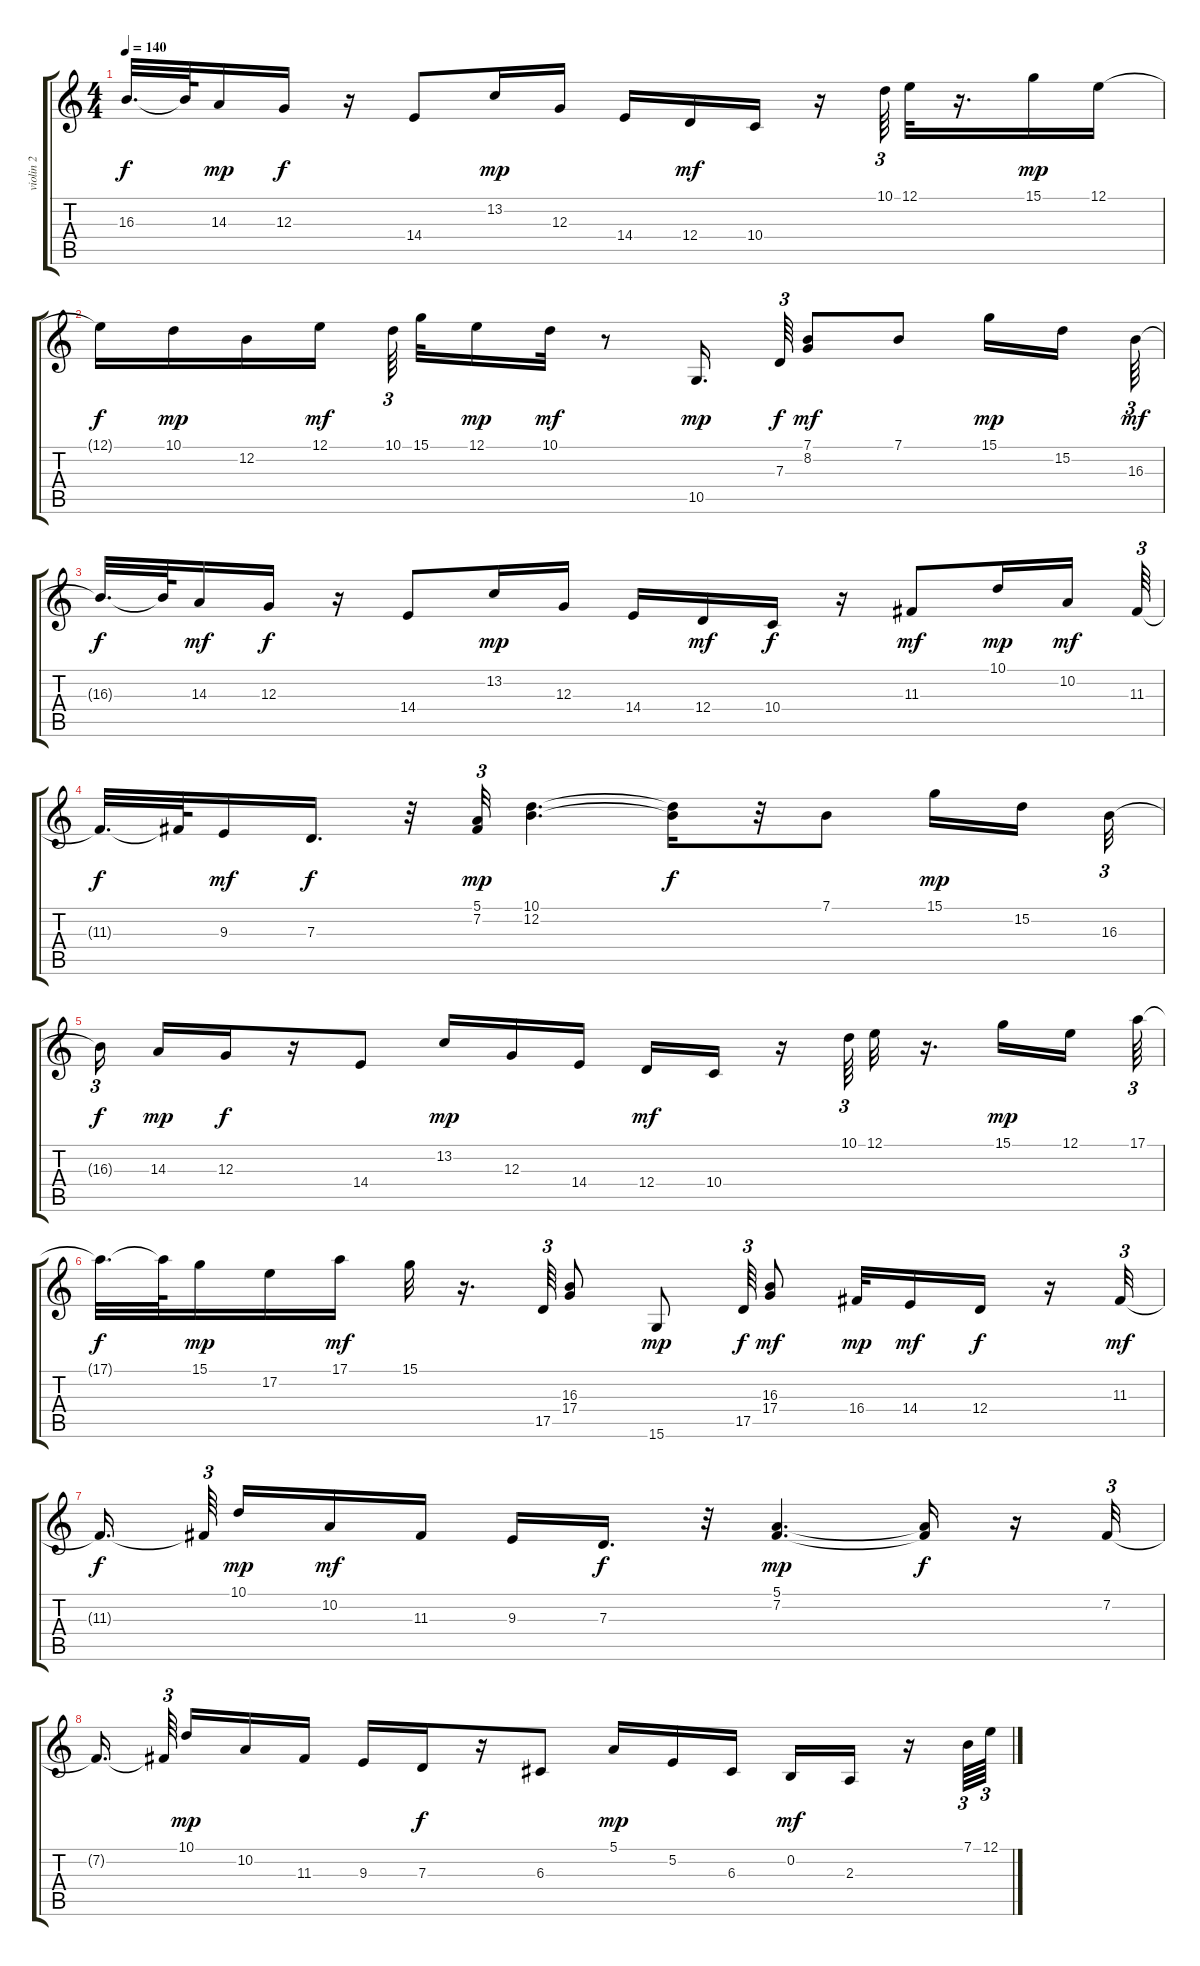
\track ("violin 2" "violin 2") {instrument violin}
\staff {score tabs}
\tuning (E4 B3 G3 D3 A2 E2) {hide}
\ts (4 4)
\tempo 140
\clef g2
\ks c
16.3{t}.32{d dy f} 16.3{t}.64 14.3.16{dy mp} 12.3.16{dy f} r.16 14.4.8 13.2.16{dy mp} 12.3.16 14.4.16 12.4.16{dy mf} 10.4.16 r.16 10.1.64{tu (3 2)} 12.1.32 r.16{d} 15.1.16{dy mp} 12.1.16 |
12.1{t}.16{dy f} 10.1.16{dy mp} 12.2.16 12.1.16{dy mf} 10.1.64{tu (3 2) beam splitsecondary} 15.1.32 12.1.16{dy mp} 10.1.32{dy mf} r.8 10.5.16{d dy mp instrument acousticguitarsteel beam splitsecondary} 7.3.64{tu (3 2) dy f} (7.1 8.2).8{dy mf} 7.1.8{instrument violin} 15.1.16{dy mp} 15.2.16{beam splitsecondary} 16.3.64{tu (3 2) dy mf} |
16.3{t}.32{d dy f} 16.3{t}.64 14.3.16{dy mf} 12.3.16{dy f} r.16 14.4.8 13.2.16{dy mp} 12.3.16 14.4.16 12.4.16{dy mf} 10.4.16{dy f} r.16 11.3.8{dy mf} 10.1.16{dy mp} 10.2.16{dy mf} 11.3.64{tu (3 2)} |
11.3{t}.32{d dy f} 11.3{t}.64 9.3.16{dy mf} 7.3.16{d dy f} r.32 (5.1 7.2).32{tu (3 2) dy mp} (10.1 12.2).4{d} (10.1{t} 12.2{t}).16{dy f} r.32 7.1.8 15.1.16{dy mp} 15.2.16{beam splitsecondary} 16.3.32{tu (3 2)} |
16.3{t}.16{tu (3 2) dy f beam splitsecondary} 14.3.16{dy mp} 12.3.16{dy f} r.16 14.4.8 13.2.16{dy mp} 12.3.16 14.4.16 12.4.16{dy mf} 10.4.16 r.16 10.1.64{tu (3 2)} 12.1.32 r.16{d} 15.1.16{dy mp} 12.1.16{beam splitsecondary} 17.1.64{tu (3 2)} |
17.1{t}.32{d dy f} 17.1{t}.64 15.1.16{dy mp} 17.2.16 17.1.16{dy mf} 15.1.32 r.16{d} 17.5.64{tu (3 2) instrument acousticguitarsteel} (16.3 17.4).8 15.6.8{dy mp} 17.5.64{tu (3 2) dy f} (16.3 17.4).8{dy mf} 16.4.32{dy mp} 14.4.16{dy mf} 12.4.16{dy f} r.16 11.3.32{tu (3 2) dy mf} |
11.3{t}.16{d dy f beam splitsecondary} 11.3{t}.64{tu (3 2) beam splitsecondary} 10.1.16{dy mp} 10.2.16{dy mf} 11.3.16 9.3.16 7.3.16{d dy f} r.32 (5.1 7.2).4{d dy mp} (5.1{t} 7.2{t}).16{dy f} r.16 7.2.32{tu (3 2)} |
7.2{t}.16{d beam splitsecondary} 7.2{t}.64{tu (3 2) beam splitsecondary} 10.1.16{dy mp} 10.2.16 11.3.16 9.3.16 7.3.16{dy f} r.16 6.3.8 5.1.16{dy mp} 5.2.16 6.3.16 0.2.16{dy mf} 2.3.16 r.16 7.1.64{tu (3 2)} 12.1.64{tu (3 2)}
